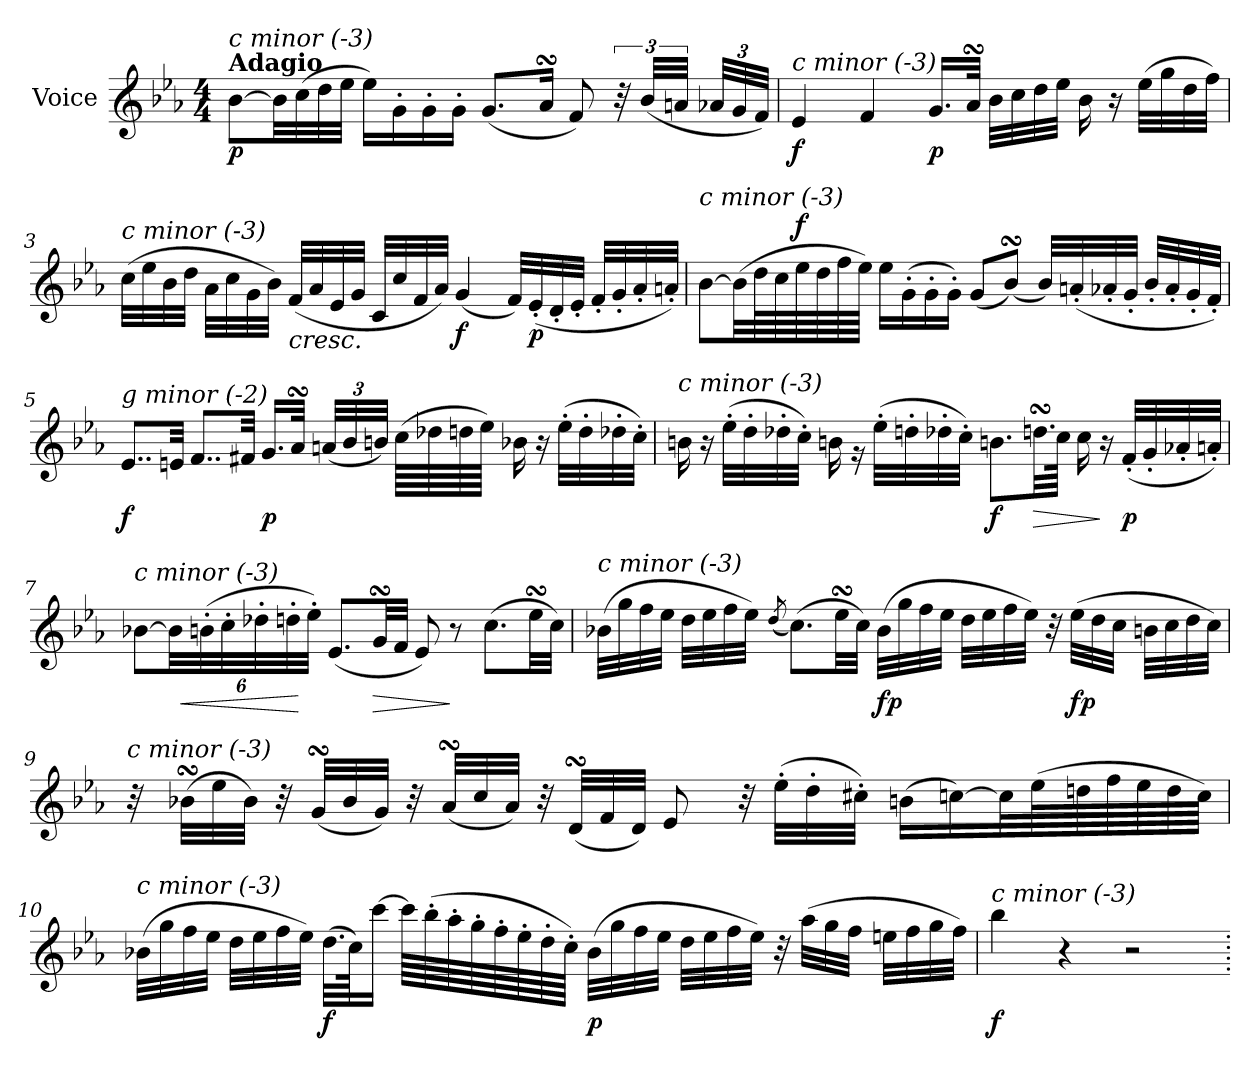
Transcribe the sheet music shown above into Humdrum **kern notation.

**kern	**dynam
*part1	*part1
*staff1	*staff1
*I"Voice	*
*I'V	*
*clefG2	*
*k[b-e-a-]	*
*M4/4	*
*MM30	*
=1	=1
!LO:TX:a:B:t=Adagio	!
!LO:TX:i:t=c minor (-3)	!
!	!LO:DY:b
[8b-\L	p
32b-\LL]	.
(>32cc\	.
32dd\	.
32ee-\JJJ	.
16ee-\LL)	.
16g'\	.
16g'\	.
16g'\JJ	.
(<8.g/L	.
16a-sSSs/Jk	.
8f/)	.
48r	.
(<48b-/LLL	.
48an/JJJ	.
*Xbrackettup	*
48a-X/LLL	.
48g/	.
48f/JJJ)	.
=2	=2
!LO:TX:i:t=c minor (-3)	!
!	!LO:DY:b
4e-/	f
4f/	.
!	!LO:DY:b
16.g/LL	p
32a-sSSs/JJk	.
32b-\LLL	.
32cc\	.
32dd\	.
32ee-\JJJ	.
16b-\	.
16r	.
(>32ee-\LLL	.
32gg\	.
32dd\	.
32ff\JJJ)	.
!!LO:LB:g=z
=3	=3
!LO:TX:i:t=c minor (-3)	!
(>32cc\LLL	.
32ee-\	.
32b-\	.
32dd\JJJ	.
32a-\LLL	.
32cc\	.
32g\	.
32b-\JJJ)	.
!LO:TX:b:i:t=cresc.	!
(<32f/LLL	.
32a-/	.
32e-/	.
32g/JJJ	.
32c/LLL	.
32cc/	.
32f/	.
32a-/JJJ)	.
!	!LO:DY:b
(<4g/	f
32f/LLL)	.
!	!LO:DY:b
(<32e-'/	p
32d'/	.
32e-'/JJJ	.
32f'/LLL	.
32g'/	.
32a-'/	.
32an'/JJJ)	.
=4	=4
!LO:TX:i:t=c minor (-3)	!
[8b-\L	.
(>32b-\LL]	.
64dd\L	.
64cc\	.
!	!LO:DY:a
64ee-\	f
64dd\	.
64ff\	.
64ee-\JJJJ)	.
16ee-\LL	.
(>16g'\	.
16g'\	.
16g'\JJ)	.
(<8g/L	.
(<8b-sSSS/J)	.
32b-/LLL)	.
(<32an'/	.
32a-X'/	.
32g'/JJJ	.
32b-'/LLL	.
32a-'/	.
32g'/	.
32f'/JJJ)	.
!!LO:LB:g=z
=5	=5
!LO:TX:i:t=g minor (-2)	!
!	!LO:DY:b
8..e-/L	f
32en/Jkk	.
8..f/L	.
32f#X/Jkk	.
!	!LO:DY:b
16.g/LL	p
32a-sSSs/JJk	.
(<48an/LLL	.
48b-/	.
48bn/JJJ)	.
(>64cc\LLLL	.
64dd-X\	.
64ddn\	.
64ee-\JJJJ)	.
16b-X\	.
16r	.
(>32ee-'\LLL	.
32dd'\	.
32dd-X'\	.
32cc'\JJJ)	.
!!LO:LB:g=z
=6	=6
!LO:TX:i:t=c minor (-3)	!
16bn\	.
16r	.
(>32ee-'\LLL	.
32dd'\	.
32dd-X'\	.
32cc'\JJJ)	.
16bn\	.
16rg	.
(>32ee-'\LLL	.
32ddn'\	.
32dd-X'\	.
32cc'\JJJ)	.
!	!LO:DY:b
8.bn\L	f
!	!LO:HP:b
32.ddnsSsS\LL	>
64cc\JJJk	.
16cc\	.
16r	]
!	!LO:DY:b
(<32f'/LLL	p
32g'/	.
32a-X'/	.
32an'/JJJ)	.
=7	=7
!LO:TX:i:t=c minor (-3)	!
[8b-X\L	.
48b-\LL]	.
!	!LO:HP:b
(>48bn'\	<
48cc'\	.
48dd-X'\	.
48ddn'\	.
48ee-'\JJJ)	[
(<8.e-/L	.
!	!LO:HP:b
32gsSsS/LL	>
32f/JJJ	.
8e-/)	.
8r	]
(>8.cc\L	.
32ee-sSSs\LL	.
32cc\JJJ)	.
!!LO:LB:g=z
=8	=8
!LO:TX:i:t=c minor (-3)	!
(>32b-X\LLL	.
32gg\	.
32ff\	.
32ee-\JJJ	.
32dd\LLL	.
32ee-\	.
32ff\	.
32ee-\JJJ)	.
(<8qdd/	.
(>8.cc\L)	.
32ee-sSSs\LL	.
32cc\JJJ)	.
!	!LO:DY:b
(>32b-\LLL	fp
32gg\	.
32ff\	.
32ee-\JJJ	.
32dd\LLL	.
32ee-\	.
32ff\	.
32ee-\JJJ)	.
32r	.
!	!LO:DY:b
(>32ee-\LLL	fp
32dd\	.
32cc\JJJ	.
32bn\LLL	.
32cc\	.
32dd\	.
32cc\JJJ)	.
!!LO:LB:g=z
=9	=9
!LO:TX:i:t=c minor (-3)	!
32r	.
(>32b-XsSSS\LLL	.
32ee-\	.
32b-\JJJ)	.
32r	.
(<32gsSsS/LLL	.
32b-/	.
32g/JJJ)	.
32r	.
(<32a-sSSs/LLL	.
32cc/	.
32a-/JJJ)	.
32r	.
(<32dsSsS/LLL	.
32f/	.
32d/JJJ)	.
8e-/	.
32r	.
(>32ee-'\LLL	.
32dd'\	.
32cc#X'i\JJJ)	.
(>16bn\LL	.
[16cc\)	.
32cc\L]	.
(>64ee-\L	.
64ddn\	.
64ff\	.
64ee-\	.
64dd\	.
64cc\JJJJ)	.
!!LO:LB:g=z
=10	=10
!LO:TX:i:t=c minor (-3)	!
(>32b-X\LLL	.
32gg\	.
32ff\	.
32ee-\JJJ	.
32dd\LLL	.
32ee-\	.
32ff\	.
32ee-\JJJ)	.
!	!LO:DY:b
(>32.dd\LLL	f
64cc\JK)	.
[16ccc\JJ	.
64ccc\LLLL]	.
(>64bb-'\	.
64aa-'\	.
64gg'\	.
64ff'\	.
64ee-'\	.
64dd'\	.
64cc'\JJJJ)	.
!	!LO:DY:b
(>32b-\LLL	p
32gg\	.
32ff\	.
32ee-\JJJ	.
32dd\LLL	.
32ee-\	.
32ff\	.
32ee-\JJJ)	.
32r	.
(>32aa-\LLL	.
32gg\	.
32ff\JJJ	.
32een\LLL	.
32ff\	.
32gg\	.
32ff\JJJ)	.
=11	=11
!LO:TX:i:t=c minor (-3)	!
!	!LO:DY:b
4bb-\	f
4r	.
2r	.
=.	=.
*-	*-
